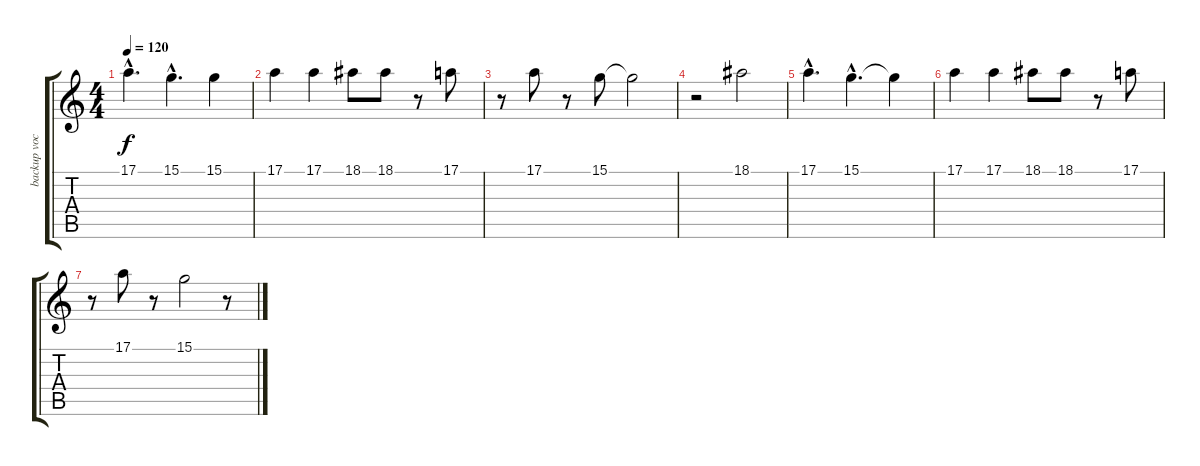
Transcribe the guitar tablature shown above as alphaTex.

\track ("backup vocals" "backup voc") {instrument lead6voice}
\staff {score tabs}
\tuning (E4 B3 G3 D3 A2 E2) {hide}
\ts (4 4)
\tempo 120
\clef g2
\ks c
17.1{hac}.4{d dy f} 15.1{hac}.4{d} 15.1.4 |
17.1.4 17.1.4 18.1.8 18.1.8 r.8 17.1.8 |
r.8 17.1.8 r.8 15.1.8 15.1{t}.2 |
r.2 18.1.2 |
17.1{hac}.4{d} 15.1{hac}.4{d} 15.1{t}.4 |
17.1.4 17.1.4 18.1.8 18.1.8 r.8 17.1.8 |
r.8 17.1.8 r.8 15.1.2 r.8
